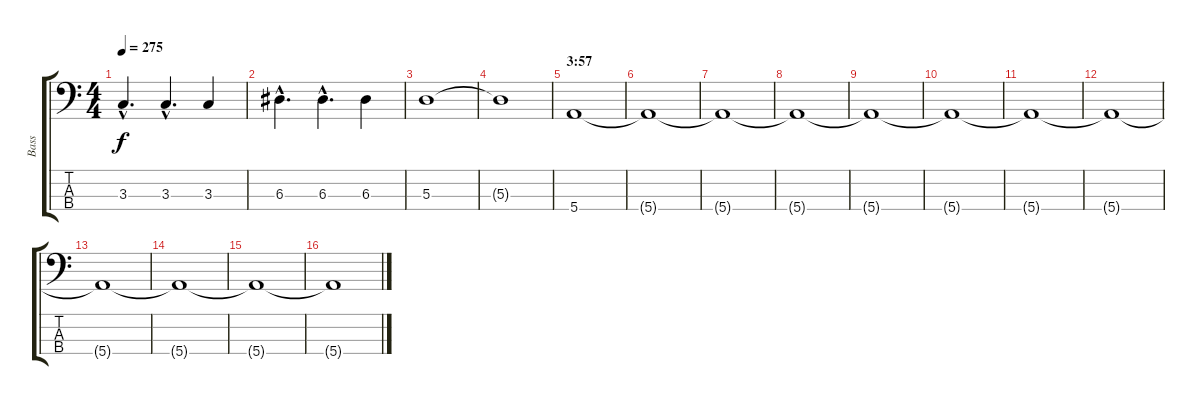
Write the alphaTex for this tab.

\track ("Bass" "Bass") {instrument electricbasspick}
\staff {score tabs}
\tuning (G2 D2 A1 E1) {hide}
\ts (4 4)
\tempo 275
\clef f4
\ks c
3.3{hac}.4{d dy f} 3.3{hac}.4{d} 3.3.4 |
6.3{hac}.4{d} 6.3{hac}.4{d} 6.3.4 |
5.3.1 |
5.3{t}.1 |
\section ("" "3:57")
5.4.1 |
5.4{t}.1 |
5.4{t}.1 |
5.4{t}.1 |
5.4{t}.1 |
5.4{t}.1 |
5.4{t}.1 |
5.4{t}.1 |
5.4{t}.1 |
5.4{t}.1 |
5.4{t}.1 |
5.4{t}.1
